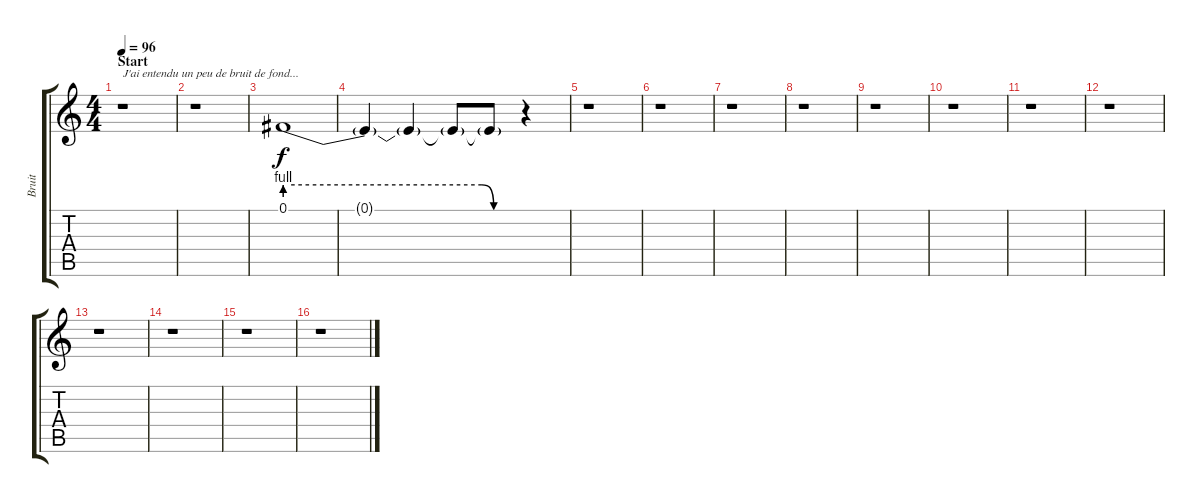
\track ("Bruit " "Bruit ") {instrument drawbarorgan}
\staff {score tabs}
\tuning (E4 B3 G3 D3 A2 E2) {hide}
\ts (4 4)
\section ("" "Start")
\tempo 96
\clef g2
\ks c
r.1{txt "J'ai entendu un peu de bruit de fond..." dy f instrument drawbarorgan} |
r.1 |
0.1{be (custom 0 4 50 4 53 0 60 0)}.1 |
0.1{t}.4 0.1{t}.4 0.1{t}.8{volume 4} 0.1{t}.8{volume 0} r.4 |
r.1 |
r.1 |
r.1 |
r.1 |
r.1 |
r.1 |
r.1 |
r.1 |
r.1 |
r.1 |
r.1 |
r.1
